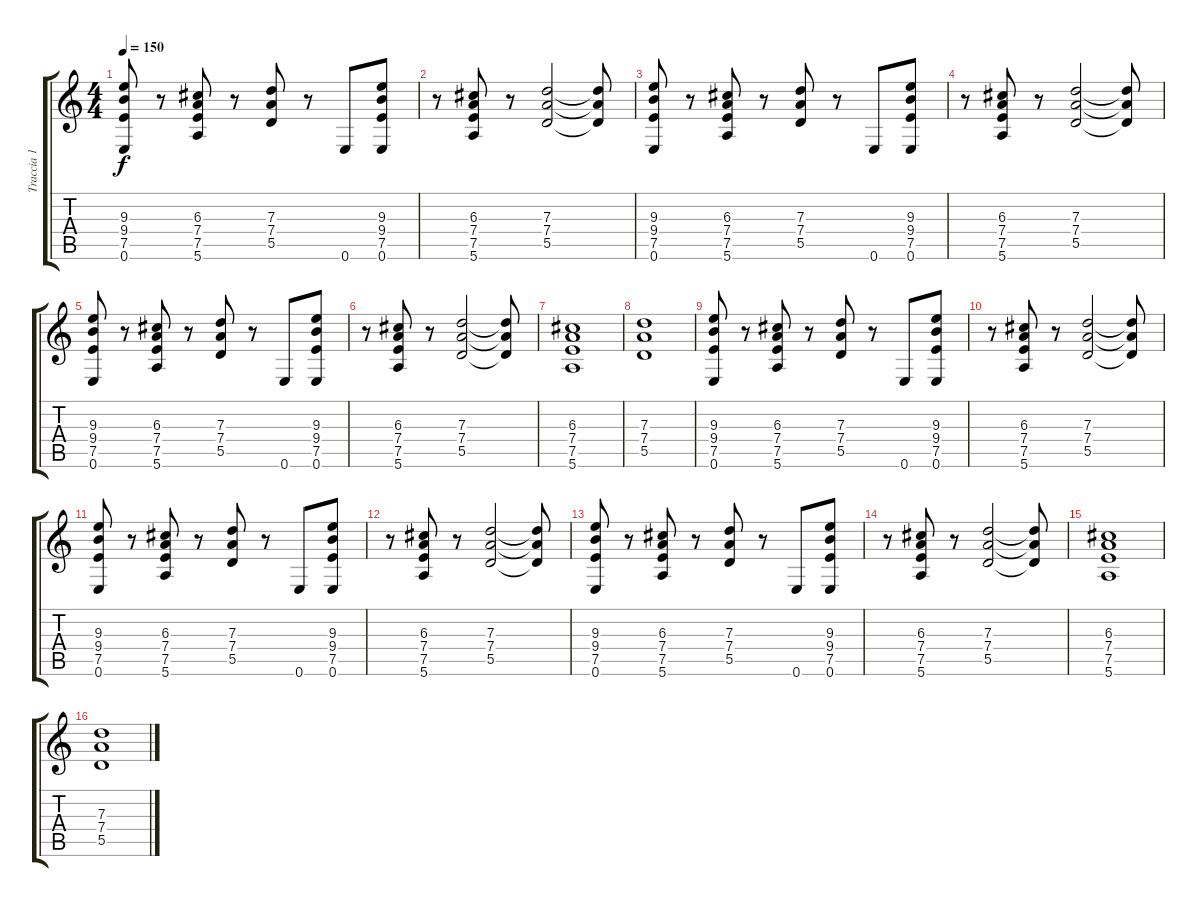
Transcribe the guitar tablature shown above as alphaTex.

\track ("Traccia 1" "Traccia 1") {instrument distortionguitar}
\staff {score tabs}
\tuning (E4 B3 G3 D3 A2 E2) {hide}
\ts (4 4)
\tempo 150
\clef g2
\ks c
(9.3 9.4 7.5 0.6).8{dy f} r.8 (6.3 7.4 7.5 5.6).8 r.8 (7.3 7.4 5.5).8 r.8 0.6.8 (9.3 9.4 7.5 0.6).8 |
r.8 (6.3 7.4 7.5 5.6).8 r.8 (7.3 7.4 5.5).2 (7.3{t} 7.4{t} 5.5{t}).8 |
(9.3 9.4 7.5 0.6).8 r.8 (6.3 7.4 7.5 5.6).8 r.8 (7.3 7.4 5.5).8 r.8 0.6.8 (9.3 9.4 7.5 0.6).8 |
r.8 (6.3 7.4 7.5 5.6).8 r.8 (7.3 7.4 5.5).2 (7.3{t} 7.4{t} 5.5{t}).8 |
(9.3 9.4 7.5 0.6).8 r.8 (6.3 7.4 7.5 5.6).8 r.8 (7.3 7.4 5.5).8 r.8 0.6.8 (9.3 9.4 7.5 0.6).8 |
r.8 (6.3 7.4 7.5 5.6).8 r.8 (7.3 7.4 5.5).2 (7.3{t} 7.4{t} 5.5{t}).8 |
(6.3 7.4 7.5 5.6).1 |
(7.3 7.4 5.5).1 |
(9.3 9.4 7.5 0.6).8 r.8 (6.3 7.4 7.5 5.6).8 r.8 (7.3 7.4 5.5).8 r.8 0.6.8 (9.3 9.4 7.5 0.6).8 |
r.8 (6.3 7.4 7.5 5.6).8 r.8 (7.3 7.4 5.5).2 (7.3{t} 7.4{t} 5.5{t}).8 |
(9.3 9.4 7.5 0.6).8 r.8 (6.3 7.4 7.5 5.6).8 r.8 (7.3 7.4 5.5).8 r.8 0.6.8 (9.3 9.4 7.5 0.6).8 |
r.8 (6.3 7.4 7.5 5.6).8 r.8 (7.3 7.4 5.5).2 (7.3{t} 7.4{t} 5.5{t}).8 |
(9.3 9.4 7.5 0.6).8 r.8 (6.3 7.4 7.5 5.6).8 r.8 (7.3 7.4 5.5).8 r.8 0.6.8 (9.3 9.4 7.5 0.6).8 |
r.8 (6.3 7.4 7.5 5.6).8 r.8 (7.3 7.4 5.5).2 (7.3{t} 7.4{t} 5.5{t}).8 |
(6.3 7.4 7.5 5.6).1 |
(7.3 7.4 5.5).1
